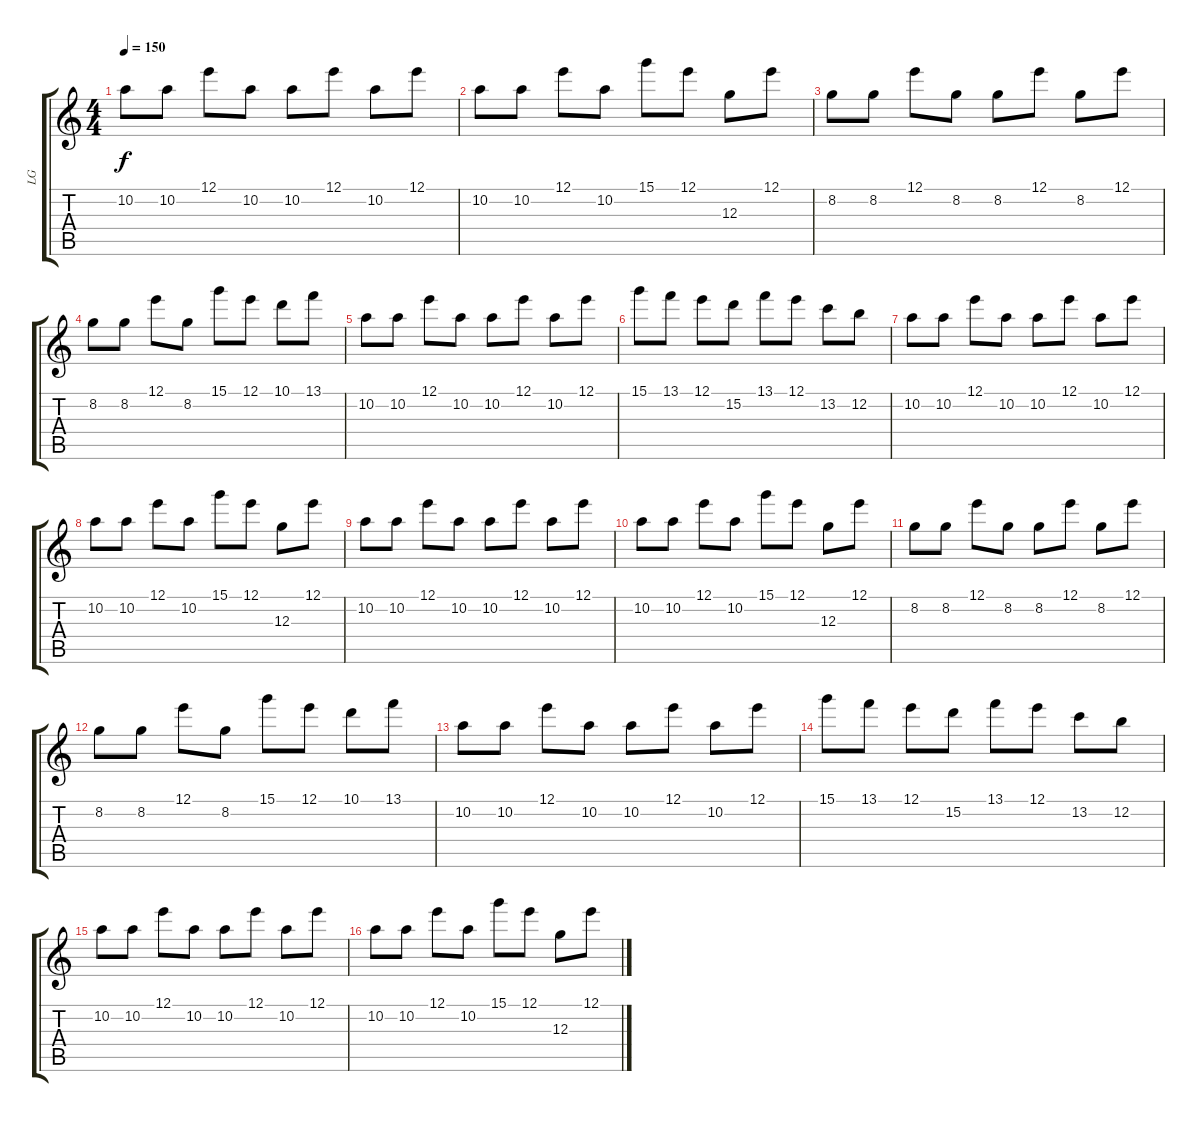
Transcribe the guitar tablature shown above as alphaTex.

\track ("LG" "LG") {instrument distortionguitar}
\staff {score tabs}
\tuning (E4 B3 G3 D3 A2 D2) {hide}
\ts (4 4)
\tempo 150
\clef g2
\ks c
10.2.8{dy f} 10.2.8 12.1.8 10.2.8 10.2.8 12.1.8 10.2.8 12.1.8 |
10.2.8 10.2.8 12.1.8 10.2.8 15.1.8 12.1.8 12.3.8 12.1.8 |
8.2.8 8.2.8 12.1.8 8.2.8 8.2.8 12.1.8 8.2.8 12.1.8 |
8.2.8 8.2.8 12.1.8 8.2.8 15.1.8 12.1.8 10.1.8 13.1.8 |
10.2.8 10.2.8 12.1.8 10.2.8 10.2.8 12.1.8 10.2.8 12.1.8 |
15.1.8 13.1.8 12.1.8 15.2.8 13.1.8 12.1.8 13.2.8 12.2.8 |
10.2.8 10.2.8 12.1.8 10.2.8 10.2.8 12.1.8 10.2.8 12.1.8 |
10.2.8 10.2.8 12.1.8 10.2.8 15.1.8 12.1.8 12.3.8 12.1.8 |
10.2.8 10.2.8 12.1.8 10.2.8 10.2.8 12.1.8 10.2.8 12.1.8 |
10.2.8 10.2.8 12.1.8 10.2.8 15.1.8 12.1.8 12.3.8 12.1.8 |
8.2.8 8.2.8 12.1.8 8.2.8 8.2.8 12.1.8 8.2.8 12.1.8 |
8.2.8 8.2.8 12.1.8 8.2.8 15.1.8 12.1.8 10.1.8 13.1.8 |
10.2.8 10.2.8 12.1.8 10.2.8 10.2.8 12.1.8 10.2.8 12.1.8 |
15.1.8 13.1.8 12.1.8 15.2.8 13.1.8 12.1.8 13.2.8 12.2.8 |
10.2.8 10.2.8 12.1.8 10.2.8 10.2.8 12.1.8 10.2.8 12.1.8 |
10.2.8 10.2.8 12.1.8 10.2.8 15.1.8 12.1.8 12.3.8 12.1.8
